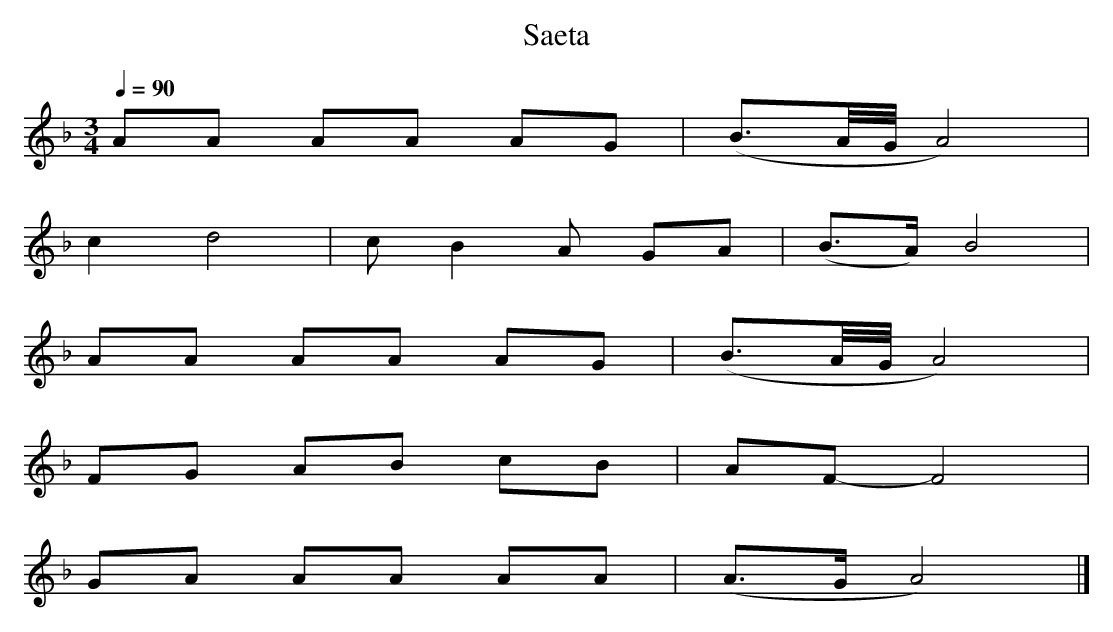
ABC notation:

X:1
T:Saeta
M:3/4
L:1/8
Q:1/4=90
K:APhr
AA AA AG|(B3/A//G// A4) |
c2 d4   | c B2 A      GA|(B>A) B4|
AA AA AG|(B3/A//G// A4) |
FG AB cB| AF-       F4  |
GA AA AA|(A>G       A4)|]

And there are some examples from adult music, like this TTST-pentachordal
song from the North-East of Scotland:
